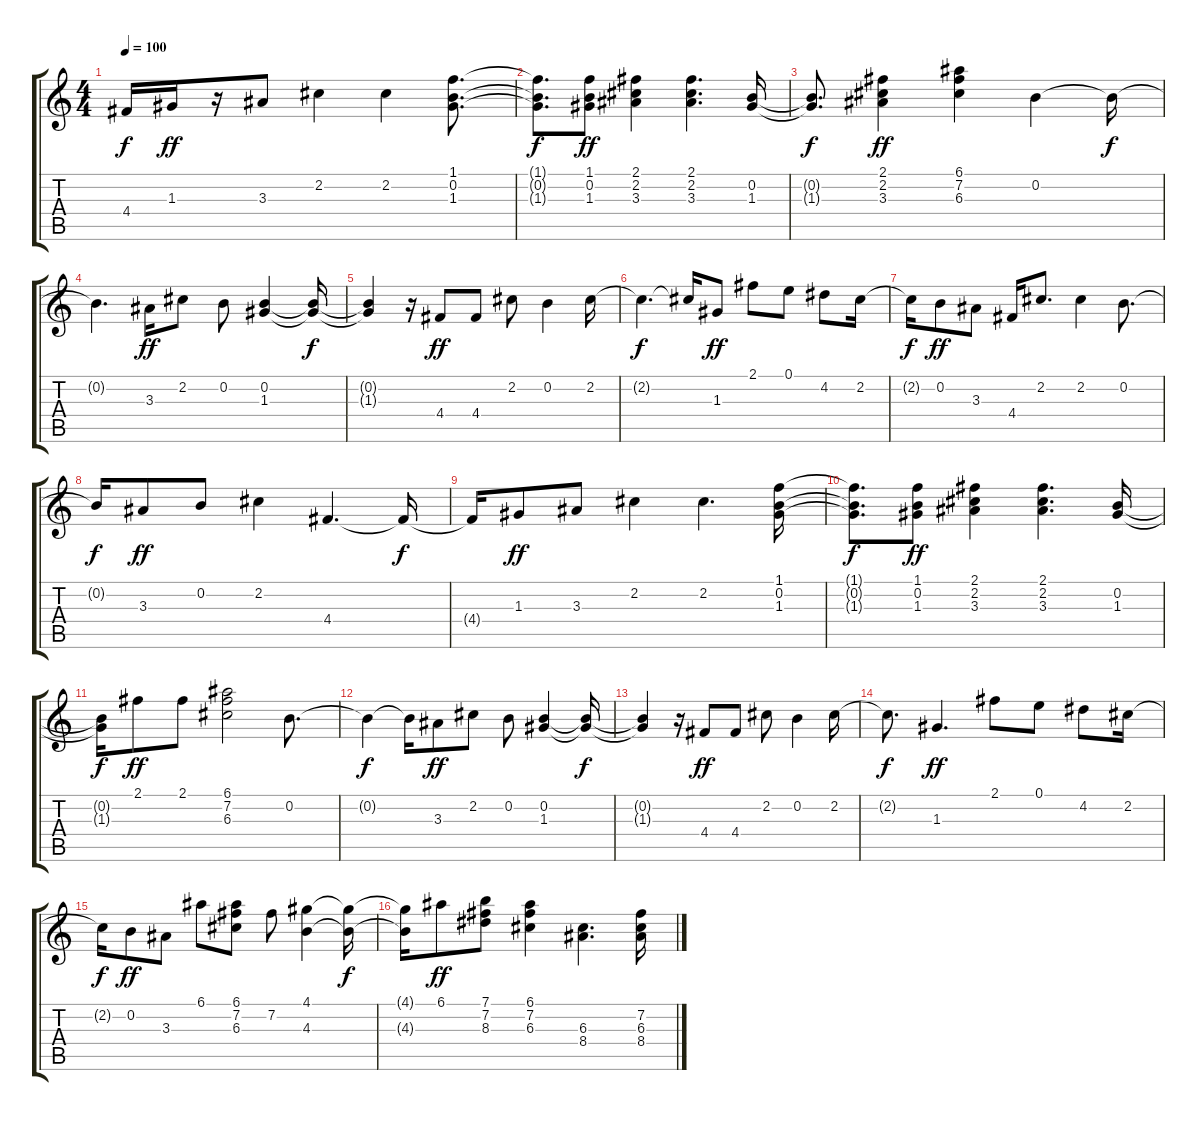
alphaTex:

\track "" {instrument acousticguitarsteel}
\staff {score tabs}
\tuning (E4 B3 G3 D3 A2 E2) {hide}
\ts (4 4)
\tempo 100
\clef g2
\ks c
4.4{t}.16{dy f} 1.3.16{dy ff} r.16 3.3.8 2.2.4 2.2.4 (1.1 0.2 1.3).8{d} |
(1.1{t} 0.2{t} 1.3{t}).8{d dy f} (1.1 0.2 1.3).8{dy ff} (2.1 2.2 3.3).4 (2.1 2.2 3.3).4{d} (0.2 1.3).16 |
(0.2{t} 1.3{t}).8{d dy f} (2.1 2.2 3.3).4{dy ff} (6.1 7.2 6.3).4 0.2.4 0.2{t}.16{dy f} |
0.2{t}.4{d} 3.3.16{dy ff} 2.2.8 0.2.8 (0.2 1.3).4 (0.2{t} 1.3{t}).16{dy f} |
(0.2{t} 1.3{t}).4 r.16 4.4.8{dy ff} 4.4.8 2.2.8 0.2.4 2.2.16 |
2.2{t}.4{d dy f} 2.2{t}.16 1.3.8{dy ff} 2.1.8 0.1.8 4.2.8 2.2.16 |
2.2{t}.16{dy f} 0.2.8{dy ff} 3.3.8 4.4.16 2.2.8{d} 2.2.4 0.2.8{d} |
0.2{t}.16{dy f} 3.3.8{dy ff} 0.2.8 2.2.4 4.4.4{d} 4.4{t}.16{dy f} |
4.4{t}.16 1.3.8{dy ff} 3.3.8 2.2.4 2.2.4{d} (1.1 0.2 1.3).16 |
(1.1{t} 0.2{t} 1.3{t}).8{d dy f} (1.1 0.2 1.3).8{dy ff} (2.1 2.2 3.3).4 (2.1 2.2 3.3).4{d} (0.2 1.3).16 |
(0.2{t} 1.3{t}).16{dy f} 2.1.8{dy ff} 2.1.8 (6.1 7.2 6.3).2 0.2.8{d} |
0.2{t}.4{dy f} 0.2{t}.16 3.3.8{dy ff} 2.2.8 0.2.8 (0.2 1.3).4 (0.2{t} 1.3{t}).16{dy f} |
(0.2{t} 1.3{t}).4 r.16 4.4.8{dy ff} 4.4.8 2.2.8 0.2.4 2.2.16 |
2.2{t}.8{d dy f} 1.3.4{d dy ff} 2.1.8 0.1.8 4.2.8 2.2.16 |
2.2{t}.16{dy f} 0.2.8{dy ff} 3.3.8 6.1.8 (6.1 7.2 6.3).8 7.2.8 (4.1 4.3).4 (4.1{t} 4.3{t}).16{dy f} |
(4.1{t} 4.3{t}).16 6.1.8{dy ff} (7.1 7.2 8.3).8 (6.1 7.2 6.3).4 (6.3 8.4).4{d} (7.2 6.3 8.4).16
